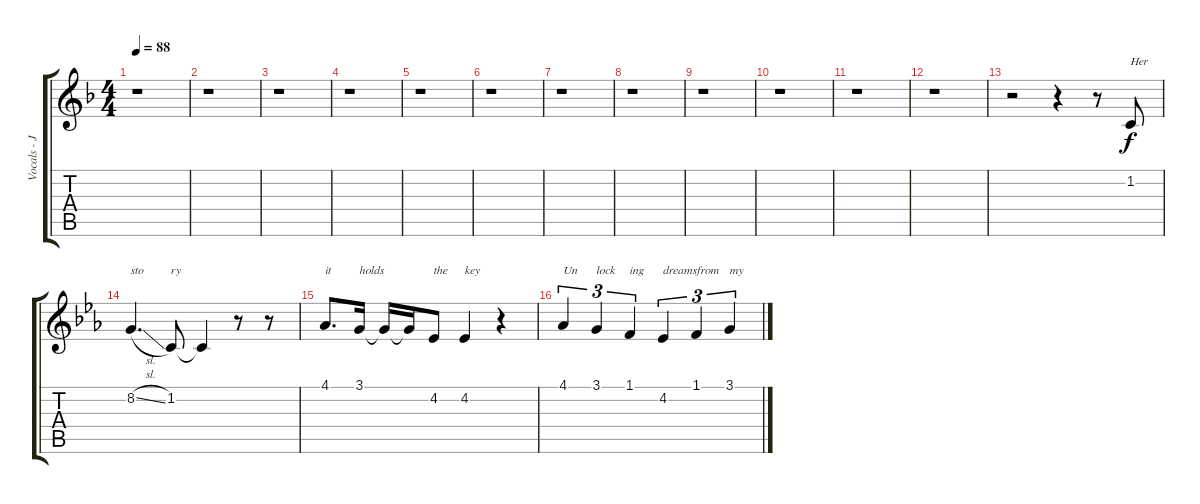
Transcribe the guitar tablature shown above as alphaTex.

\track ("Vocals - James LaBrie" "Vocals - J") {instrument bassoon}
\staff {score tabs}
\tuning (E4 B3 G3 D3 A2 E2) {hide}
\ts (4 4)
\tempo 88
\clef g2
\ks f
r.1{dy f} |
r.1 |
r.1 |
r.1 |
r.1 |
r.1 |
r.1 |
r.1 |
r.1 |
r.1 |
r.1 |
r.1 |
r.2 r.4 r.8 1.2.8{txt "Her"} |
\ks eb
8.2{sl}.4{d txt "sto"} 1.2.8{txt "ry"} 1.2{t}.4 r.8 r.8 |
4.1.8{d txt "it"} 3.1.16{txt "holds"} 3.1{t}.16 3.1{t}.16 4.2.8{txt "the"} 4.2.4{txt "key"} r.4 |
4.1.4{tu (3 2) txt "Un"} 3.1.4{tu (3 2) txt "lock"} 1.1.4{tu (3 2) txt "ing"} 4.2.4{tu (3 2) txt "dreams"} 1.1.4{tu (3 2) txt "from"} 3.1.4{tu (3 2) txt "my"}
